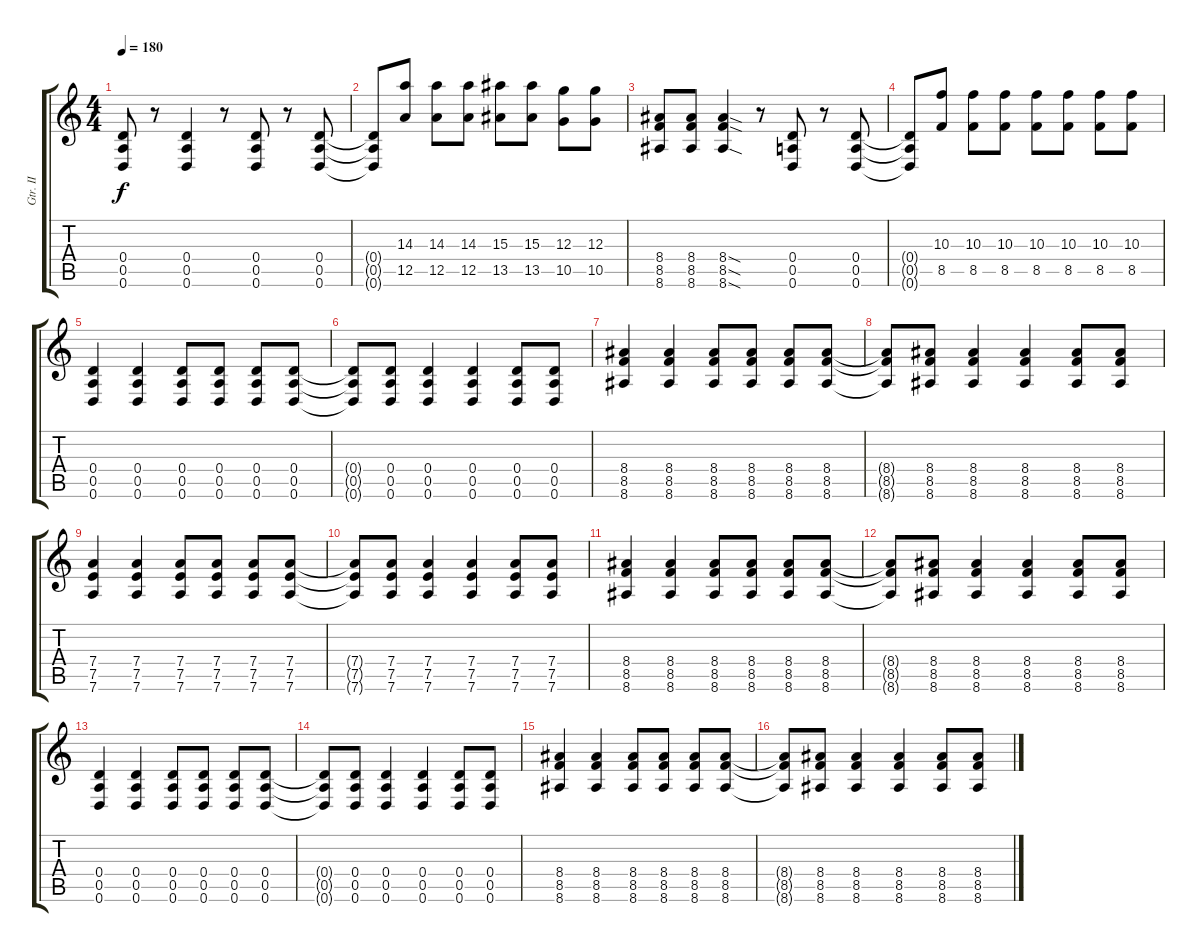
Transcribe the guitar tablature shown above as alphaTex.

\track ("Gtr. II" "Gtr. II") {instrument distortionguitar}
\staff {score tabs}
\tuning (E4 B3 G3 D3 A2 D2) {hide}
\ts (4 4)
\tempo 180
\clef g2
\ks c
(0.4 0.5 0.6).8{dy f} r.8 (0.4 0.5 0.6).4 r.8 (0.4 0.5 0.6).8 r.8 (0.4 0.5 0.6).8 |
(0.4{t} 0.5{t} 0.6{t}).8 (14.3 12.5).8 (14.3 12.5).8 (14.3 12.5).8 (15.3 13.5).8 (15.3 13.5).8 (12.3 10.5).8 (12.3 10.5).8 |
(8.4 8.5 8.6).8 (8.4 8.5 8.6).8 (8.4{sod} 8.5{sod} 8.6{sod}).4 r.8 (0.4 0.5 0.6).8 r.8 (0.4 0.5 0.6).8 |
(0.4{t} 0.5{t} 0.6{t}).8 (10.3 8.5).8 (10.3 8.5).8 (10.3 8.5).8 (10.3 8.5).8 (10.3 8.5).8 (10.3 8.5).8 (10.3 8.5).8 |
(0.4 0.5 0.6).4 (0.4 0.5 0.6).4 (0.4 0.5 0.6).8 (0.4 0.5 0.6).8 (0.4 0.5 0.6).8 (0.4 0.5 0.6).8 |
(0.4{t} 0.5{t} 0.6{t}).8 (0.4 0.5 0.6).8 (0.4 0.5 0.6).4 (0.4 0.5 0.6).4 (0.4 0.5 0.6).8 (0.4 0.5 0.6).8 |
(8.4 8.5 8.6).4 (8.4 8.5 8.6).4 (8.4 8.5 8.6).8 (8.4 8.5 8.6).8 (8.4 8.5 8.6).8 (8.4 8.5 8.6).8 |
(8.4{t} 8.5{t} 8.6{t}).8 (8.4 8.5 8.6).8 (8.4 8.5 8.6).4 (8.4 8.5 8.6).4 (8.4 8.5 8.6).8 (8.4 8.5 8.6).8 |
(7.4 7.5 7.6).4 (7.4 7.5 7.6).4 (7.4 7.5 7.6).8 (7.4 7.5 7.6).8 (7.4 7.5 7.6).8 (7.4 7.5 7.6).8 |
(7.4{t} 7.5{t} 7.6{t}).8 (7.4 7.5 7.6).8 (7.4 7.5 7.6).4 (7.4 7.5 7.6).4 (7.4 7.5 7.6).8 (7.4 7.5 7.6).8 |
(8.4 8.5 8.6).4 (8.4 8.5 8.6).4 (8.4 8.5 8.6).8 (8.4 8.5 8.6).8 (8.4 8.5 8.6).8 (8.4 8.5 8.6).8 |
(8.4{t} 8.5{t} 8.6{t}).8 (8.4 8.5 8.6).8 (8.4 8.5 8.6).4 (8.4 8.5 8.6).4 (8.4 8.5 8.6).8 (8.4 8.5 8.6).8 |
(0.4 0.5 0.6).4 (0.4 0.5 0.6).4 (0.4 0.5 0.6).8 (0.4 0.5 0.6).8 (0.4 0.5 0.6).8 (0.4 0.5 0.6).8 |
(0.4{t} 0.5{t} 0.6{t}).8 (0.4 0.5 0.6).8 (0.4 0.5 0.6).4 (0.4 0.5 0.6).4 (0.4 0.5 0.6).8 (0.4 0.5 0.6).8 |
(8.4 8.5 8.6).4 (8.4 8.5 8.6).4 (8.4 8.5 8.6).8 (8.4 8.5 8.6).8 (8.4 8.5 8.6).8 (8.4 8.5 8.6).8 |
(8.4{t} 8.5{t} 8.6{t}).8 (8.4 8.5 8.6).8 (8.4 8.5 8.6).4 (8.4 8.5 8.6).4 (8.4 8.5 8.6).8 (8.4 8.5 8.6).8
